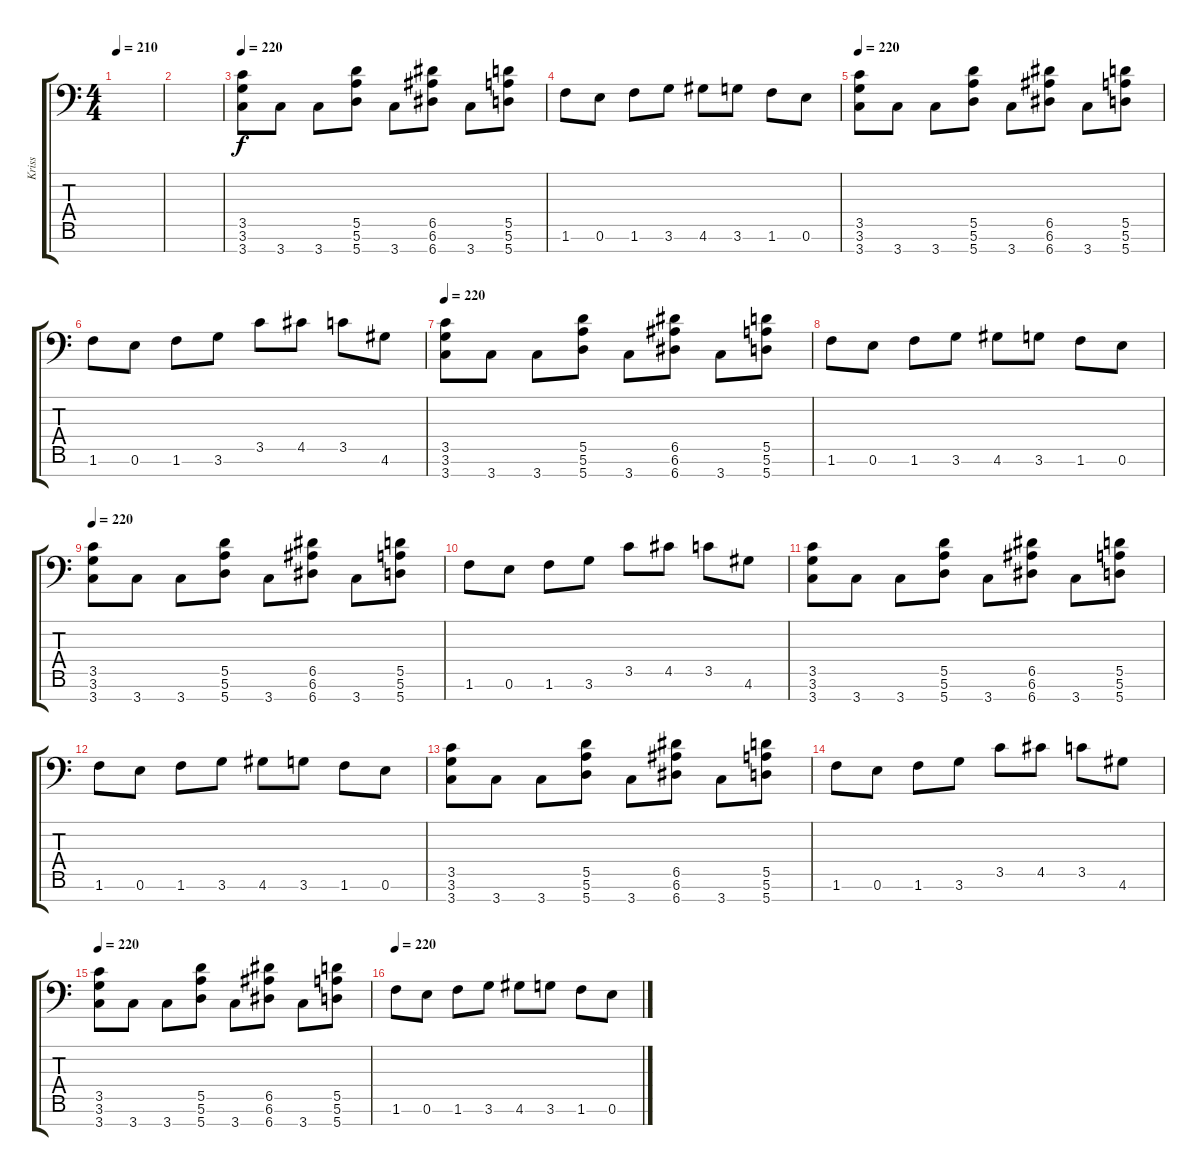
\track ("Kriss" "Kriss") {instrument distortionguitar}
\staff {score tabs}
\tuning (E4 B3 G3 D3 A2 E2 A1) {hide}
\ts (4 4)
\tempo 210
\clef f4
\ks c
|
|
\tempo 220
(3.5 3.6 3.7).8 3.7.8 3.7.8 (5.5 5.6 5.7).8 3.7.8 (6.5 6.6 6.7).8 3.7.8 (5.5 5.6 5.7).8 |
1.6.8 0.6.8 1.6.8 3.6.8 4.6.8 3.6.8 1.6.8 0.6.8 |
\tempo 220
(3.5 3.6 3.7).8 3.7.8 3.7.8 (5.5 5.6 5.7).8 3.7.8 (6.5 6.6 6.7).8 3.7.8 (5.5 5.6 5.7).8 |
1.6.8 0.6.8 1.6.8 3.6.8 3.5.8 4.5.8 3.5.8 4.6.8 |
\tempo 220
(3.5 3.6 3.7).8 3.7.8 3.7.8 (5.5 5.6 5.7).8 3.7.8 (6.5 6.6 6.7).8 3.7.8 (5.5 5.6 5.7).8 |
1.6.8 0.6.8 1.6.8 3.6.8 4.6.8 3.6.8 1.6.8 0.6.8 |
\tempo 220
(3.5 3.6 3.7).8 3.7.8 3.7.8 (5.5 5.6 5.7).8 3.7.8 (6.5 6.6 6.7).8 3.7.8 (5.5 5.6 5.7).8 |
1.6.8 0.6.8 1.6.8 3.6.8 3.5.8 4.5.8 3.5.8 4.6.8 |
(3.5 3.6 3.7).8 3.7.8 3.7.8 (5.5 5.6 5.7).8 3.7.8 (6.5 6.6 6.7).8 3.7.8 (5.5 5.6 5.7).8 |
1.6.8 0.6.8 1.6.8 3.6.8 4.6.8 3.6.8 1.6.8 0.6.8 |
(3.5 3.6 3.7).8 3.7.8 3.7.8 (5.5 5.6 5.7).8 3.7.8 (6.5 6.6 6.7).8 3.7.8 (5.5 5.6 5.7).8 |
1.6.8 0.6.8 1.6.8 3.6.8 3.5.8 4.5.8 3.5.8 4.6.8 |
\tempo 220
(3.5 3.6 3.7).8 3.7.8 3.7.8 (5.5 5.6 5.7).8 3.7.8 (6.5 6.6 6.7).8 3.7.8 (5.5 5.6 5.7).8 |
\tempo 220
1.6.8 0.6.8 1.6.8 3.6.8 4.6.8 3.6.8 1.6.8 0.6.8
